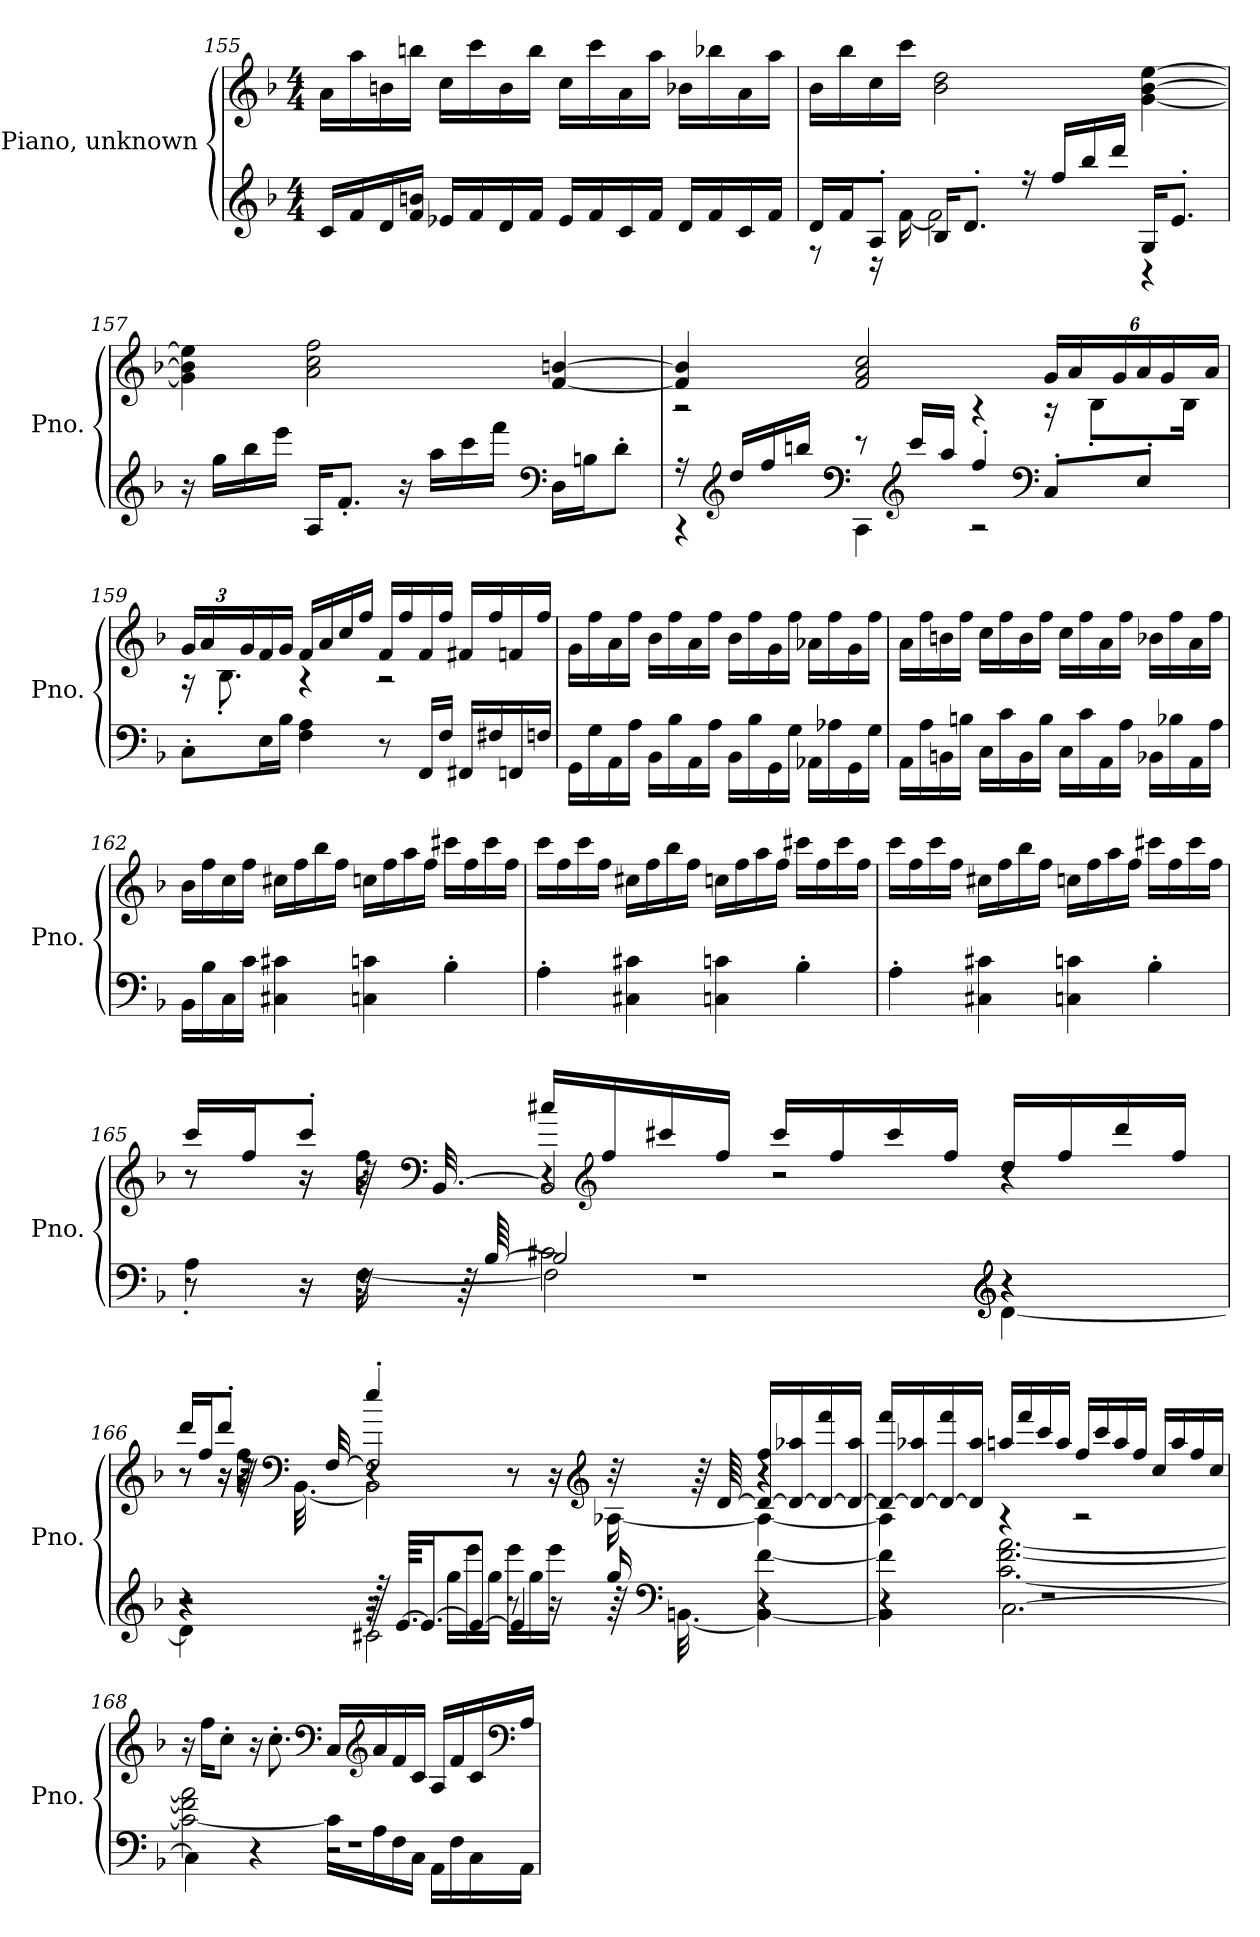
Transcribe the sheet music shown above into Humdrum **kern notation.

**kern	**kern
*part1	*part1
*staff2	*staff1
*I"Piano, unknown	*
*I'Pno.	*
!!LO:LB:g=z
*clefG2	*clefG2
*k[b-]	*k[b-]
*M4/4	*M4/4
=155	=155
16c/LL	16a\LL
16f/	16aa\
16d/	16bn\
16f/ 16bn/JJ	16bbn\JJ
16e-X/LL	16cc\LL
16f/	16ccc\
16d/	16b\
16f/JJ	16bb\JJ
16e-/LL	16cc\LL
16f/	16ccc\
16c/	16a\
16f/JJ	16aa\JJ
16d/LL	16b-X\LL
16f/	16bb-X\
16c/	16a\
16f/JJ	16aa\JJ
=156	=156
*^	*
16d/LL	8r	16b-\LL
16f/J	.	16bb-\
8A'/J	16r	16cc\
.	[16f\	16ccc\JJ
16B-/KL	2f\]	2b-\ 2dd\
8.d'/J	.	.
16r	.	.
16ff/LL	.	.
16bb-/	.	.
16ddd/JJ	.	.
16G/KL	4r	[4g\ [4b-\ [4ee\
8.e'/J	.	.
*v	*v	*
!!LO:LB:g=z
=157	=157
16r	4g\] 4b-\] 4ee\]
16gg\LL	.
16bb-\	.
16eee\JJ	.
16A/KL	2a\ 2cc\ 2ff\
8.f'/J	.
16r	.
16aa\LL	.
16ccc\	.
16fff\JJ	.
*clefF4	*
16D\LL	[4f/ [4bn/
16Bn\J	.
8d'\J	.
=158	=158
*^	*^
16r	4r	4f/] 4b/]	2r
*clefG2	*	*	*
16dd/LL	.	.	.
16ff/	.	.	.
16bbn/JJ	.	.	.
*clefF4	*	*	*
8r	4CC\	2f/ 2a/ 2cc/	.
*clefG2	*	*	*
16ccc/LL	.	.	.
16aa/JJ	.	.	.
4ff'/	2r	.	4r
*clefF4	*	*	*
*	*	*Xbrackettup	*
8C'/L	.	24g/LL	16r
.	.	24a/	.
.	.	.	8B-'\L
.	.	24g/	.
8E'/J	.	24a/	.
.	.	24g/	.
.	.	.	16B-\Jk
.	.	24a/JJ	.
*v	*v	*	*
!!LO:LB:g=z	!!
=159	=159	=159
8C'\L	24g/LL	16r
.	24a/	.
.	.	8.B-'\
.	24g/	.
16E\L	16f/	.
16B-\JJ	16g/JJ	.
4F\ 4A\	16f/LL	4r
.	16a/	.
.	16cc/	.
.	16ff/JJ	.
8r	16f/LL	2r
.	16ff/	.
16FF/LL	16f/	.
16F/JJ	16ff/JJ	.
16FF#X/LL	16f#X/LL	.
16F#X/	16ff/	.
16FFn/	16fn/	.
16Fn/JJ	16ff/JJ	.
*	*v	*v
=160	=160
16GG\LL	16g\LL
16G\	16ff\
16AA\	16a\
16A\JJ	16ff\JJ
16BB-\LL	16b-\LL
16B-\	16ff\
16AA\	16a\
16A\JJ	16ff\JJ
16BB-\LL	16b-\LL
16B-\	16ff\
16GG\	16g\
16G\JJ	16ff\JJ
16AA-X\LL	16a-X\LL
16A-X\	16ff\
16GG\	16g\
16G\JJ	16ff\JJ
!!LO:LB:g=z
=161	=161
16AA\LL	16a\LL
16A\	16ff\
16BBn\	16bn\
16Bn\JJ	16ff\JJ
16C\LL	16cc\LL
16c\	16ff\
16BB\	16b\
16B\JJ	16ff\JJ
16C\LL	16cc\LL
16c\	16ff\
16AA\	16a\
16A\JJ	16ff\JJ
16BB-X\LL	16b-X\LL
16B-X\	16ff\
16AA\	16a\
16A\JJ	16ff\JJ
=162	=162
16BB-\LL	16b-\LL
16B-\	16ff\
16C\	16cc\
16c\JJ	16ff\JJ
4C#X\ 4c#X\	16cc#X\LL
.	16ff\
.	16bb-\
.	16ff\JJ
4Cn\ 4cn\	16ccn\LL
.	16ff\
.	16aa\
.	16ff\JJ
4B-'\	16ccc#X\LL
.	16ff\
.	16ccc#\
.	16ff\JJ
!!LO:LB:g=z
=163	=163
4A'\	16ccc\LL
.	16ff\
.	16ccc\
.	16ff\JJ
4C#X\ 4c#X\	16cc#X\LL
.	16ff\
.	16bb-\
.	16ff\JJ
4Cn\ 4cn\	16ccn\LL
.	16ff\
.	16aa\
.	16ff\JJ
4B-'\	16ccc#X\LL
.	16ff\
.	16ccc#\
.	16ff\JJ
=164	=164
4A'\	16ccc\LL
.	16ff\
.	16ccc\
.	16ff\JJ
4C#X\ 4c#X\	16cc#X\LL
.	16ff\
.	16bb-\
.	16ff\JJ
4Cn\ 4cn\	16ccn\LL
.	16ff\
.	16aa\
.	16ff\JJ
4B-'\	16ccc#X\LL
.	16ff\
.	16ccc#\
.	16ff\JJ
!!LO:PB:g=z
=165	=165
*^	*^
*	*^	*	*^
*	*	*^	*	*	*
1r	4A'\	8r	8r	16ccc/LL	8r	8r
.	.	.	.	16ff/J	.	.
.	.	16r	16r	8ccc'/J	16r	16r
.	.	32r	[16F\	.	16ff\	64r
*	*	*	*	*clefF4	*	*
.	.	.	.	.	.	[32.BB-/
.	.	64r	.	.	.	.
.	.	[64B-/	.	.	.	.
.	2c#X\	2B-/]	2F\]	16cc#X/LL	4r	2BB-/]
*	*	*	*	*clefG2	*	*
.	.	.	.	16ff/	.	.
.	.	.	.	16ccc#X/	.	.
.	.	.	.	16ff/JJ	.	.
.	.	.	.	16ccc#/LL	2r	.
.	.	.	.	16ff/	.	.
.	.	.	.	16ccc#/	.	.
.	.	.	.	16ff/JJ	.	.
*clefG2	*	*	*	*	*	*
.	[4d\	4r	4r	16dd/LL	.	4r
.	.	.	.	16ff/	.	.
.	.	.	.	16ddd/	.	.
.	.	.	.	16ff/JJ	.	.
!!LO:LB:g=z
=166	=166	=166	=166	=166	=166	=166
*	*	*	*	*	*	*^
2r	4d\]	4r	4r	16ddd/LL	8r	8r	8r
.	.	.	.	16ff/J	.	.	.
.	.	.	.	8ddd'/J	16r	16r	16r
.	.	.	.	.	16ff\	32r	64r
*	*	*	*	*clefF4	*	*	*
.	.	.	.	.	.	.	[32.BB-\
.	.	.	.	.	.	[32F/	.
.	16r	128r	2c#X\	4ee'/	4r	2F/]	2BB-\]
.	.	[64.e/KKLL	.	.	.	.	.
.	.	16.e/J_	.	.	.	.	.
.	16gg\LL	.	.	.	.	.	.
.	16eee\	8e/J_	.	.	.	.	.
.	16gg\JJ	.	.	.	.	.	.
8r	16eee\LL	4e/]	.	8r	8r	.	.
.	16gg\	.	.	.	.	.	.
16r	16eee\JJ	.	.	16r	16r	.	.
*	*	*	*	*clefG2	*	*	*
16gg/	64r	.	.	32r	[16A-X\	.	.
*clefF4	*	*	*	*	*	*	*
.	[32.BBn\	.	.	.	.	.	.
.	.	.	.	64r	.	.	.
.	.	.	.	[64d/	.	.	.
4r	4BB\_ [4f\	4r	4r	16d/_ 16ff/LL	4A-\_	4r	4r
.	.	.	.	16d/_ 16aa-X/	.	.	.
.	.	.	.	16d/_ 16fff/	.	.	.
.	.	.	.	16d/_ 16aa-/JJ	.	.	.
*	*	*v	*v	*	*	*	*
*	*	*	*	*v	*v	*v
!!LO:LB:g=z
=167	=167	=167	=167	=167
1r	4BB\] 4f\]	4r	16d/_ 16fff/LL	4A-\]
.	.	.	16d/_ 16aa-X/	.
.	.	.	16d/_ 16fff/	.
.	.	.	16d/] 16aa-/JJ	.
.	[2.c\ [2.f\ [2.a\	[2.C\	16aan/LL	4r
.	.	.	16fff/	.
.	.	.	16ccc/	.
.	.	.	16aa/JJ	.
.	.	.	16ff/LL	2r
.	.	.	16ccc/	.
.	.	.	16aa/	.
.	.	.	16ff/JJ	.
.	.	.	16cc/LL	.
.	.	.	16aa/	.
.	.	.	16ff/	.
.	.	.	16cc/JJ	.
*	*	*	*v	*v
=168	=168	=168	=168
1r	2c\_ 2f\] 2a\]	4C\]	16r
.	.	.	16ff\KL
.	.	.	8cc'\J
.	.	4r	16r
.	.	.	8.cc'\
*	*	*	*clefF4
.	16c\LL]	2r	16C/LL
*	*	*	*clefG2
.	16A\	.	16a/
.	16F\	.	16f/
.	16C\JJ	.	16c/JJ
.	16AA\LL	.	16A/LL
.	16F\	.	16f/
.	16C\	.	16c/
*	*	*	*clefF4
.	16AA\JJ	.	16A/JJ
*v	*v	*v	*
=	=
*-	*-
